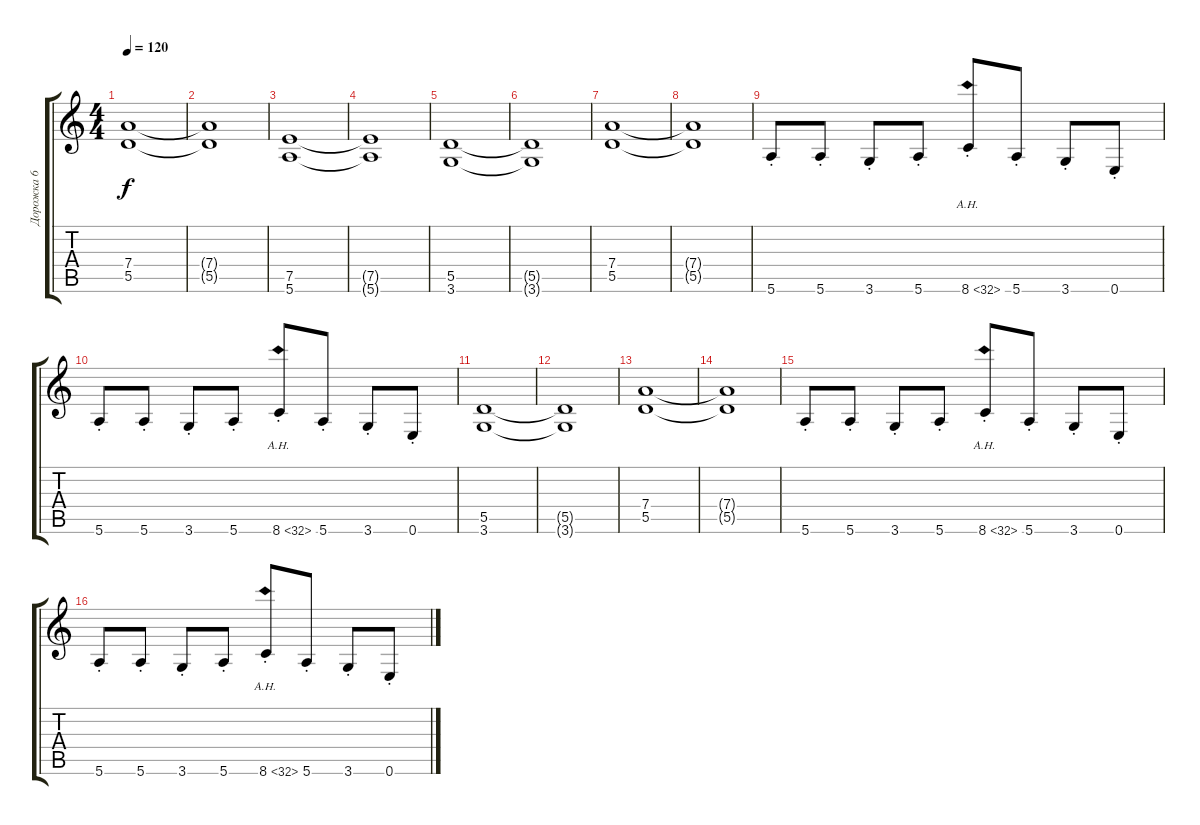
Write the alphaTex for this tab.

\track ("Дорожка 6" "Дорожка 6") {instrument distortionguitar}
\staff {score tabs}
\tuning (E4 B3 G3 D3 A2 E2) {hide}
\ts (4 4)
\tempo 120
\clef g2
\ks c
(7.4 5.5).1{dy f} |
(7.4{t} 5.5{t}).1 |
(7.5 5.6).1 |
(7.5{t} 5.6{t}).1 |
(5.5 3.6).1 |
(5.5{t} 3.6{t}).1 |
(7.4 5.5).1 |
(7.4{t} 5.5{t}).1 |
5.6{st}.8 5.6{st}.8 3.6{st}.8 5.6{st}.8 8.6{ah 24 st}.8 5.6{st}.8 3.6{st}.8 0.6{st}.8 |
5.6{st}.8 5.6{st}.8 3.6{st}.8 5.6{st}.8 8.6{ah 24 st}.8 5.6{st}.8 3.6{st}.8 0.6{st}.8 |
(5.5 3.6).1 |
(5.5{t} 3.6{t}).1 |
(7.4 5.5).1 |
(7.4{t} 5.5{t}).1 |
5.6{st}.8 5.6{st}.8 3.6{st}.8 5.6{st}.8 8.6{ah 24 st}.8 5.6{st}.8 3.6{st}.8 0.6{st}.8 |
5.6{st}.8 5.6{st}.8 3.6{st}.8 5.6{st}.8 8.6{ah 24 st}.8 5.6{st}.8 3.6{st}.8 0.6{st}.8
